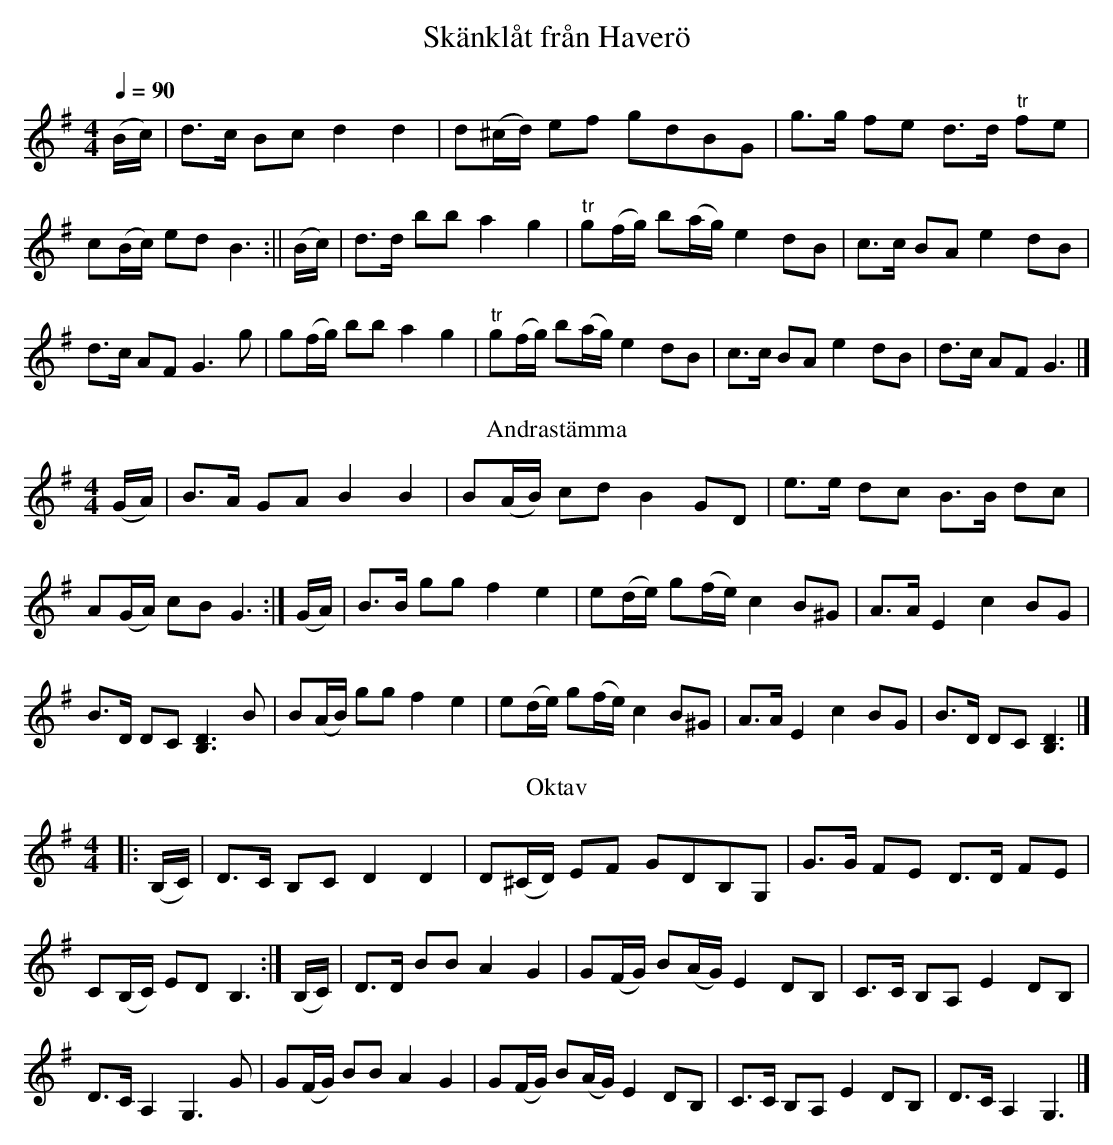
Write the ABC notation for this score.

X:1
T:Skänklåt från Haverö
M:4/4
L:1/8
Q:1/4=90
K:G
(B/c/)|d>c Bc d2d2|d(^c/d/) ef gdBG|g>g fe d>d "tr"fe|c(B/c/) ed B3:||\
(B/c/)|d>d bb a2g2|"tr"g(f/g/) b(a/g/) e2 dB|c>c BA e2dB|d>c AF G3g|\
g(f/g/) bb a2g2|"tr"g(f/g/) b(a/g/) e2 dB|c>c BA e2dB|d>c AF G3|]\
T:Andrastämma\
(G/A/)|B>A GA B2B2|B(A/B/) cd B2GD|e>e dc B>B dc|A(G/A/) cB G3:|\
(G/A/)|B>B gg f2e2|e(d/e/) g(f/e/) c2 B^G|A>A E2 c2BG|B>D DC [B,3D3]B|\
B(A/B/) gg f2e2|e(d/e/) g(f/e/) c2 B^G|A>A E2 c2BG|B>D DC [B,3D3]|]\
T:Oktav
|:(B,/C/)|D>C B,C D2D2|D(^C/D/) EF GDB,G,|G>G FE D>D FE|\
C(B,/C/) ED B,3:|\
(B,/C/)|D>D BB A2G2|G(F/G/) B(A/G/) E2 DB,|C>C B,A, E2DB,|D>C A,2 G,3G|\
G(F/G/) BB A2G2|G(F/G/) B(A/G/) E2 DB,|C>C B,A, E2DB,|D>C A,2 G,3|]\
